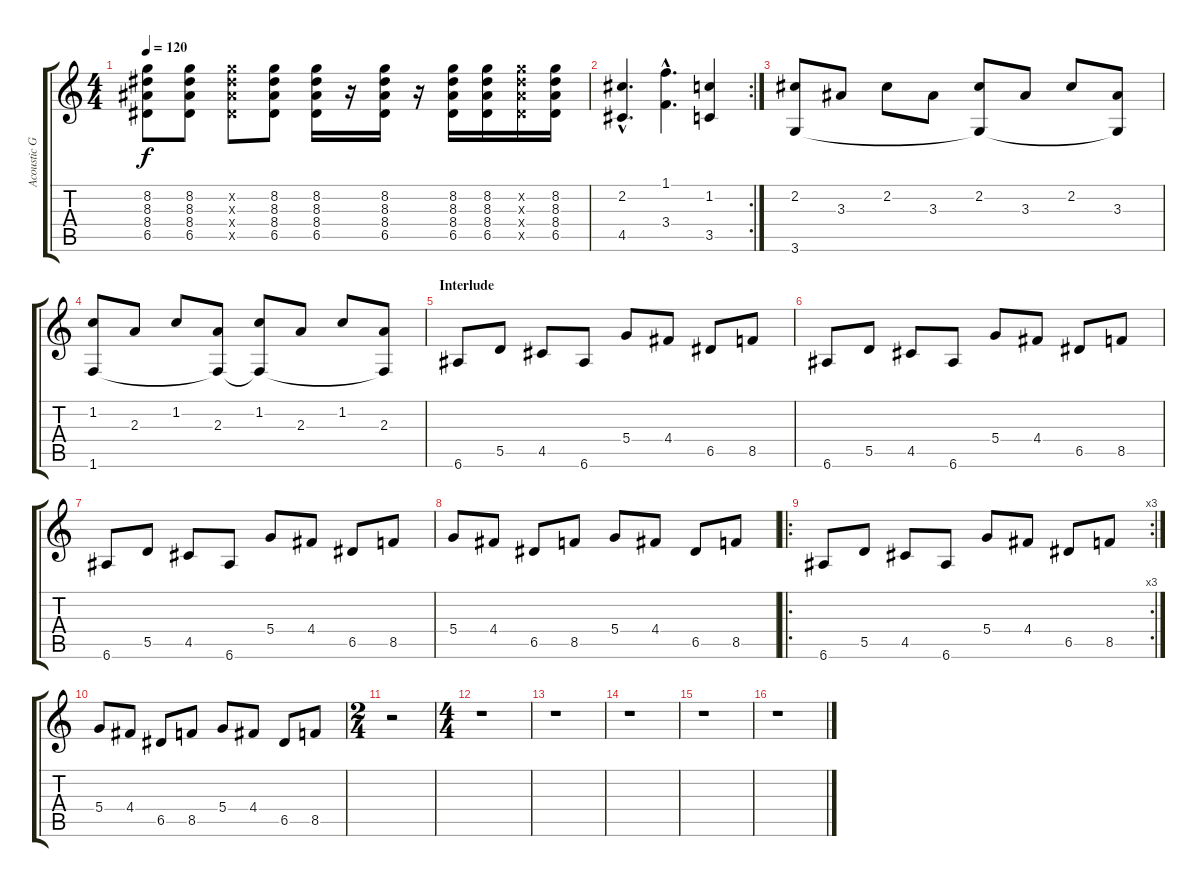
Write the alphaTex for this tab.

\track ("Acoustic Guitar" "Acoustic G") {instrument acousticguitarsteel}
\staff {score tabs}
\tuning (E4 B3 G3 D3 A2 E2) {hide}
\ts (4 4)
\tempo 120
\clef g2
\ks c
(8.2 8.3 8.4 6.5).8{dy f} (8.2 8.3 8.4 6.5).8 (8.2{x} 8.3{x} 8.4{x} 6.5{x}).8 (8.2 8.3 8.4 6.5).8 (8.2 8.3 8.4 6.5).16 r.16 (8.2 8.3 8.4 6.5).16 r.16 (8.2 8.3 8.4 6.5).16 (8.2 8.3 8.4 6.5).16 (8.2{x} 8.3{x} 8.4{x} 6.5{x}).16 (8.2 8.3 8.4 6.5).16 |
\rc 2
(2.2{hac} 4.5{hac}).4{d} (1.1{hac} 3.4{hac}).4{d} (1.2 3.5).4 |
(2.2 3.6).8 3.3.8 2.2.8 3.3.8 (2.2 3.6{t}).8 3.3.8 2.2.8 (3.3 3.6{t}).8 |
(1.2 1.6).8 2.3.8 1.2.8 (2.3 1.6{t}).8 (1.2 1.6{t}).8 2.3.8 1.2.8 (2.3 1.6{t}).8 |
\section ("" "Interlude")
6.6.8 5.5.8 4.5.8 6.6.8 5.4.8 4.4.8 6.5.8 8.5.8 |
6.6.8 5.5.8 4.5.8 6.6.8 5.4.8 4.4.8 6.5.8 8.5.8 |
6.6.8 5.5.8 4.5.8 6.6.8 5.4.8 4.4.8 6.5.8 8.5.8 |
5.4.8 4.4.8 6.5.8 8.5.8 5.4.8 4.4.8 6.5.8 8.5.8 |
\ro
\rc 3
6.6.8 5.5.8 4.5.8 6.6.8 5.4.8 4.4.8 6.5.8 8.5.8 |
5.4.8 4.4.8 6.5.8 8.5.8 5.4.8 4.4.8 6.5.8 8.5.8 |
\ts (2 4)
r.2 |
\ts (4 4)
r.1 |
r.1 |
r.1 |
r.1 |
r.1
